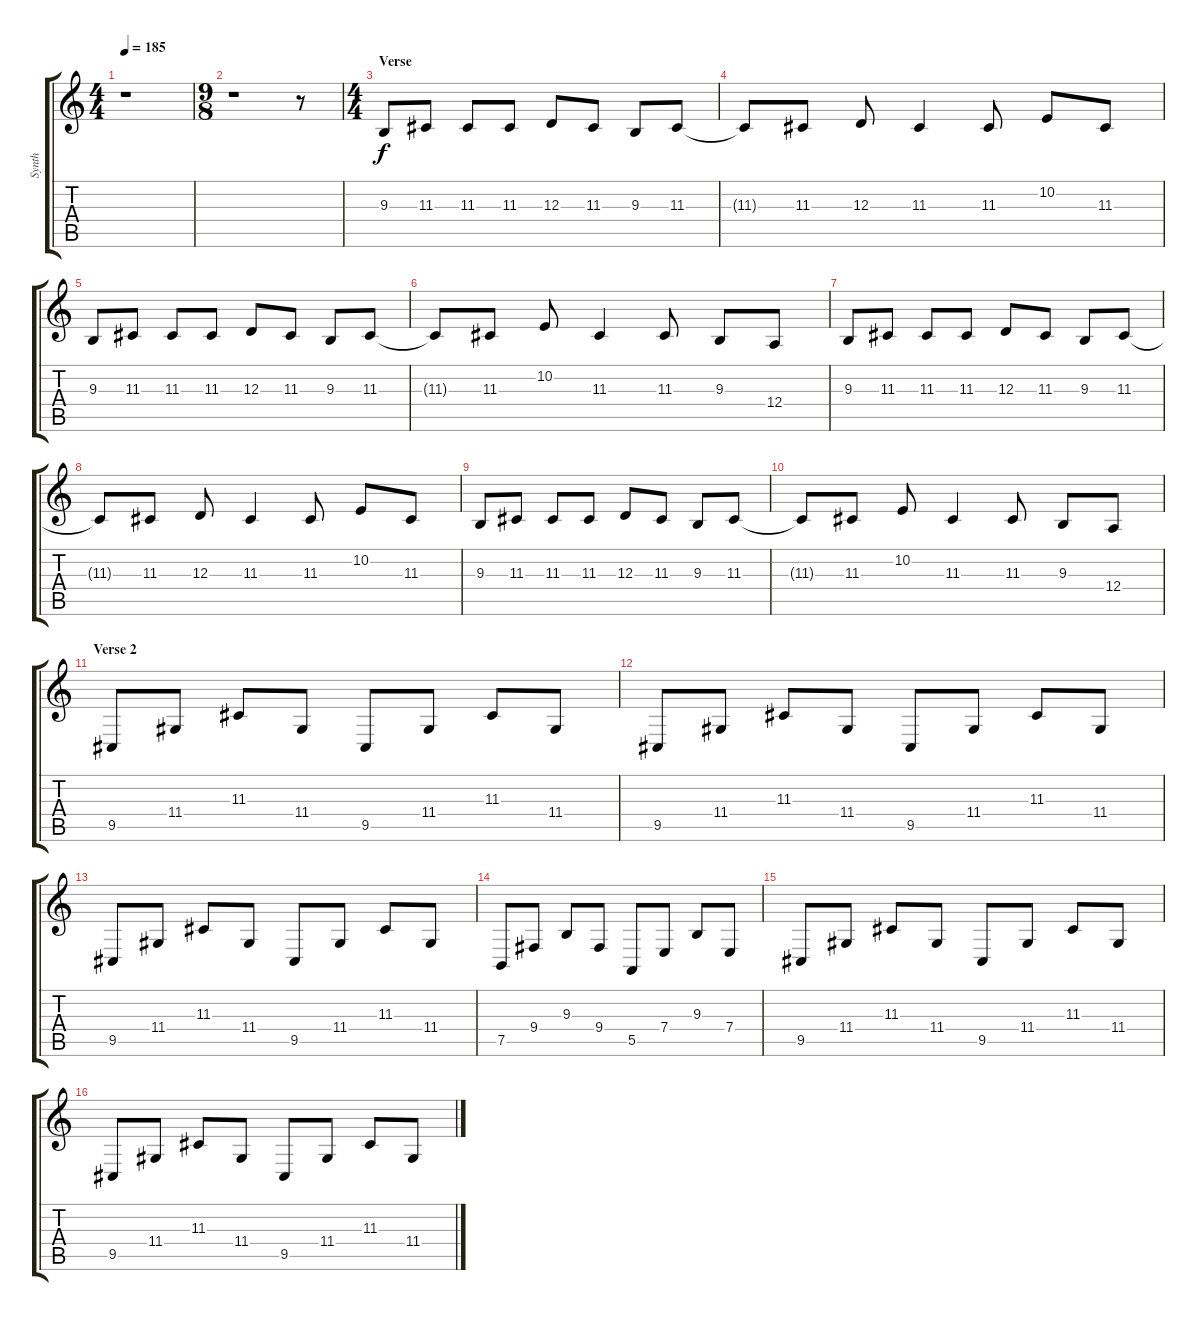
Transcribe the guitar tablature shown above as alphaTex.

\track ("Synth" "Synth") {instrument lead2sawtooth}
\staff {score tabs}
\tuning (B3 Gb3 D3 A2 E2 B1) {hide}
\ts (4 4)
\tempo 185
\clef g2
\ks c
r.1{dy f} |
\ts (9 8)
r.1 r.8 |
\ts (4 4)
\section ("" "Verse")
9.3.8{volume 7} 11.3.8 11.3.8 11.3.8 12.3.8 11.3.8 9.3.8 11.3.8 |
11.3{t}.8 11.3.8 12.3.8 11.3.4 11.3.8 10.2.8 11.3.8 |
9.3.8 11.3.8 11.3.8 11.3.8 12.3.8 11.3.8 9.3.8 11.3.8 |
11.3{t}.8 11.3.8 10.2.8 11.3.4 11.3.8 9.3.8 12.4.8 |
9.3.8 11.3.8 11.3.8 11.3.8 12.3.8 11.3.8 9.3.8 11.3.8 |
11.3{t}.8 11.3.8 12.3.8 11.3.4 11.3.8 10.2.8 11.3.8 |
9.3.8 11.3.8 11.3.8 11.3.8 12.3.8 11.3.8 9.3.8 11.3.8 |
11.3{t}.8 11.3.8 10.2.8 11.3.4 11.3.8 9.3.8 12.4.8 |
\section ("" "Verse 2")
9.5.8 11.4.8 11.3.8 11.4.8 9.5.8 11.4.8 11.3.8 11.4.8 |
9.5.8 11.4.8 11.3.8 11.4.8 9.5.8 11.4.8 11.3.8 11.4.8 |
9.5.8 11.4.8 11.3.8 11.4.8 9.5.8 11.4.8 11.3.8 11.4.8 |
7.5.8 9.4.8 9.3.8 9.4.8 5.5.8 7.4.8 9.3.8 7.4.8 |
9.5.8 11.4.8 11.3.8 11.4.8 9.5.8 11.4.8 11.3.8 11.4.8 |
9.5.8 11.4.8 11.3.8 11.4.8 9.5.8 11.4.8 11.3.8 11.4.8
